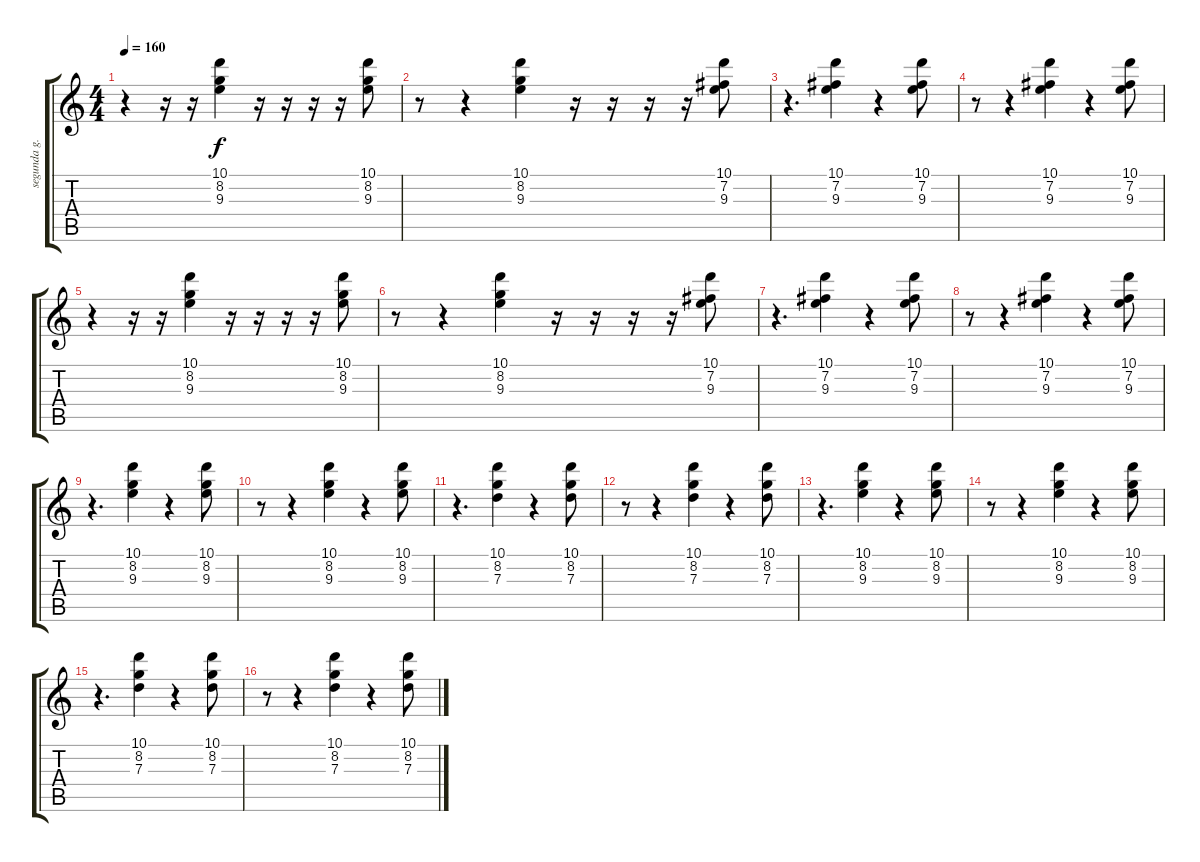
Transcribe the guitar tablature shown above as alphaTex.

\track ("segunda g." "segunda g.") {instrument acousticguitarnylon}
\staff {score tabs}
\tuning (E4 B3 G3 D3 A2 E2) {hide}
\ts (4 4)
\tempo 160
\clef g2
\ks c
r.4{dy f} r.16 r.16 (10.1 8.2 9.3).4 r.16 r.16 r.16 r.16 (10.1 8.2 9.3).8 |
r.8 r.4 (10.1 8.2 9.3).4 r.16 r.16 r.16 r.16 (10.1 7.2 9.3).8 |
r.4{d} (10.1 7.2 9.3).4 r.4 (10.1 7.2 9.3).8 |
r.8 r.4 (10.1 7.2 9.3).4 r.4 (10.1 7.2 9.3).8 |
r.4 r.16 r.16 (10.1 8.2 9.3).4 r.16 r.16 r.16 r.16 (10.1 8.2 9.3).8 |
r.8 r.4 (10.1 8.2 9.3).4 r.16 r.16 r.16 r.16 (10.1 7.2 9.3).8 |
r.4{d} (10.1 7.2 9.3).4 r.4 (10.1 7.2 9.3).8 |
r.8 r.4 (10.1 7.2 9.3).4 r.4 (10.1 7.2 9.3).8 |
r.4{d} (10.1 8.2 9.3).4 r.4 (10.1 8.2 9.3).8 |
r.8 r.4 (10.1 8.2 9.3).4 r.4 (10.1 8.2 9.3).8 |
r.4{d} (10.1 8.2 7.3).4 r.4 (10.1 8.2 7.3).8 |
r.8 r.4 (10.1 8.2 7.3).4 r.4 (10.1 8.2 7.3).8 |
r.4{d} (10.1 8.2 9.3).4 r.4 (10.1 8.2 9.3).8 |
r.8 r.4 (10.1 8.2 9.3).4 r.4 (10.1 8.2 9.3).8 |
r.4{d} (10.1 8.2 7.3).4 r.4 (10.1 8.2 7.3).8 |
r.8 r.4 (10.1 8.2 7.3).4 r.4 (10.1 8.2 7.3).8
